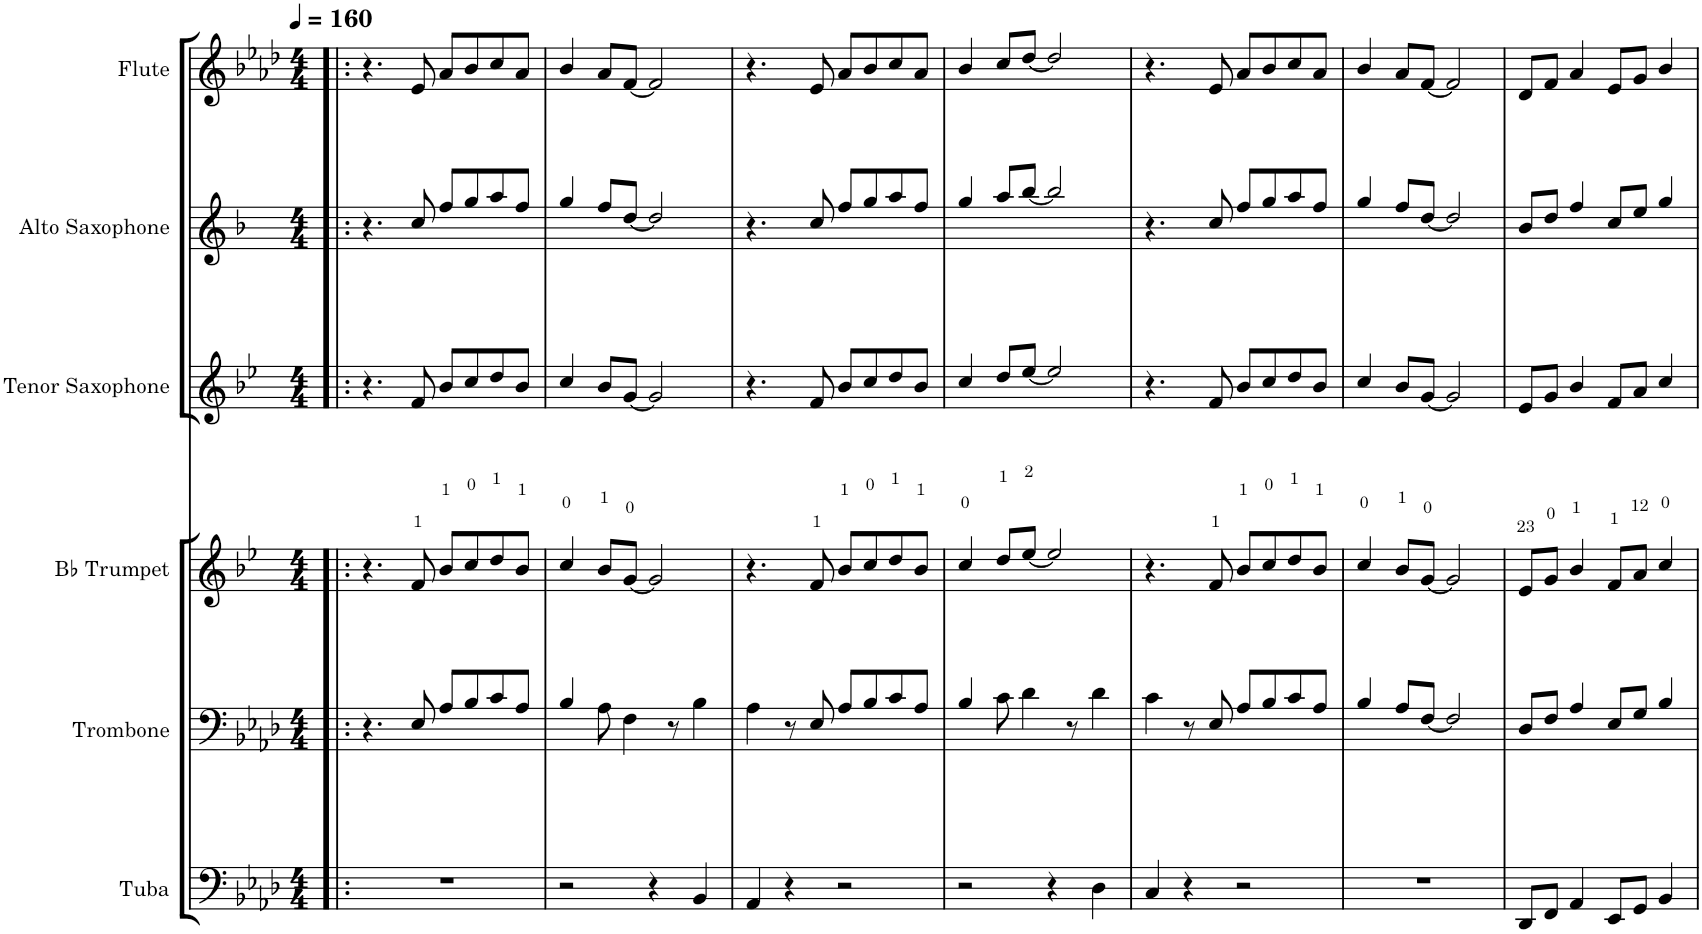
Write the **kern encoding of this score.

**kern	**kern	**kern	**kern	**kern	**kern
*part6	*part5	*part4	*part3	*part2	*part1
*staff6	*staff5	*staff4	*staff3	*staff2	*staff1
*I"Tuba	*I"Trombone	*I"Bb Trumpet	*I"Tenor Saxophone	*I"Alto Saxophone	*I"Flute
*I'Tba.	*I'Tbn.	*I'Bb Tpt.	*I'T. Sax.	*I'A. Sax.	*I'Fl.
*clefF4	*clefF4	*clefG2	*clefG2	*clefG2	*clefG2
*	*	*Trd1c2	*Trd8c14	*Trd5c9	*
*k[b-e-a-d-]	*k[b-e-a-d-]	*k[b-e-]	*k[b-e-]	*k[b-]	*k[b-e-a-d-]
*M4/4	*M4/4	*M4/4	*M4/4	*M4/4	*M4/4
*MM160	*MM160	*MM160	*MM160	*MM160	*MM160
=1!|:	=1!|:	=1!|:	=1!|:	=1!|:	=1!|:
1r	4.r	4.r	4.r	4.r	4.r
.	8E-/	8f/	8f/	8cc/	8e-/
.	8A-/L	8b-/L	8b-/L	8ff/L	8a-/L
.	8B-/	8cc/	8cc/	8gg/	8b-/
.	8c/	8dd/	8dd/	8aa/	8cc/
.	8A-/J	8b-/J	8b-/J	8ff/J	8a-/J
=2	=2	=2	=2	=2	=2
2r	4B-/	4cc/	4cc/	4gg/	4b-/
.	8A-\	8b-/L	8b-/L	8ff/L	8a-/L
.	4F\	[<8g/J	[<8g/J	[<8dd/J	[<8f/J
4r	.	2g/]	2g/]	2dd/]	2f/]
.	8r	.	.	.	.
4BB-/	4B-\	.	.	.	.
=3	=3	=3	=3	=3	=3
4AA-/	4A-\	4.r	4.r	4.r	4.r
4r	8r	.	.	.	.
.	8E-/	8f/	8f/	8cc/	8e-/
2r	8A-/L	8b-/L	8b-/L	8ff/L	8a-/L
.	8B-/	8cc/	8cc/	8gg/	8b-/
.	8c/	8dd/	8dd/	8aa/	8cc/
.	8A-/J	8b-/J	8b-/J	8ff/J	8a-/J
=4	=4	=4	=4	=4	=4
2r	4B-/	4cc/	4cc/	4gg/	4b-/
.	8c\	8dd/L	8dd/L	8aa/L	8cc/L
.	4d-\	[<8ee-/J	[<8ee-/J	[<8bb-/J	[<8dd-/J
4r	.	2ee-/]	2ee-/]	2bb-/]	2dd-/]
.	8r	.	.	.	.
4D-\	4d-\	.	.	.	.
=5	=5	=5	=5	=5	=5
4C/	4c\	4.r	4.r	4.r	4.r
4r	8r	.	.	.	.
.	8E-/	8f/	8f/	8cc/	8e-/
2r	8A-/L	8b-/L	8b-/L	8ff/L	8a-/L
.	8B-/	8cc/	8cc/	8gg/	8b-/
.	8c/	8dd/	8dd/	8aa/	8cc/
.	8A-/J	8b-/J	8b-/J	8ff/J	8a-/J
=6	=6	=6	=6	=6	=6
1r	4B-/	4cc/	4cc/	4gg/	4b-/
.	8A-/L	8b-/L	8b-/L	8ff/L	8a-/L
.	[<8F/J	[<8g/J	[<8g/J	[<8dd/J	[<8f/J
.	2F/]	2g/]	2g/]	2dd/]	2f/]
=7	=7	=7	=7	=7	=7
8DD-/L	8D-/L	8e-/L	8e-/L	8b-/L	8d-/L
8FF/J	8F/J	8g/J	8g/J	8dd/J	8f/J
4AA-/	4A-/	4b-/	4b-/	4ff/	4a-/
8EE-/L	8E-/L	8f/L	8f/L	8cc/L	8e-/L
8GG/J	8G/J	8a/J	8a/J	8ee/J	8g/J
4BB-/	4B-/	4cc/	4cc/	4gg/	4b-/
=	=	=	=	=	=
*-	*-	*-	*-	*-	*-
